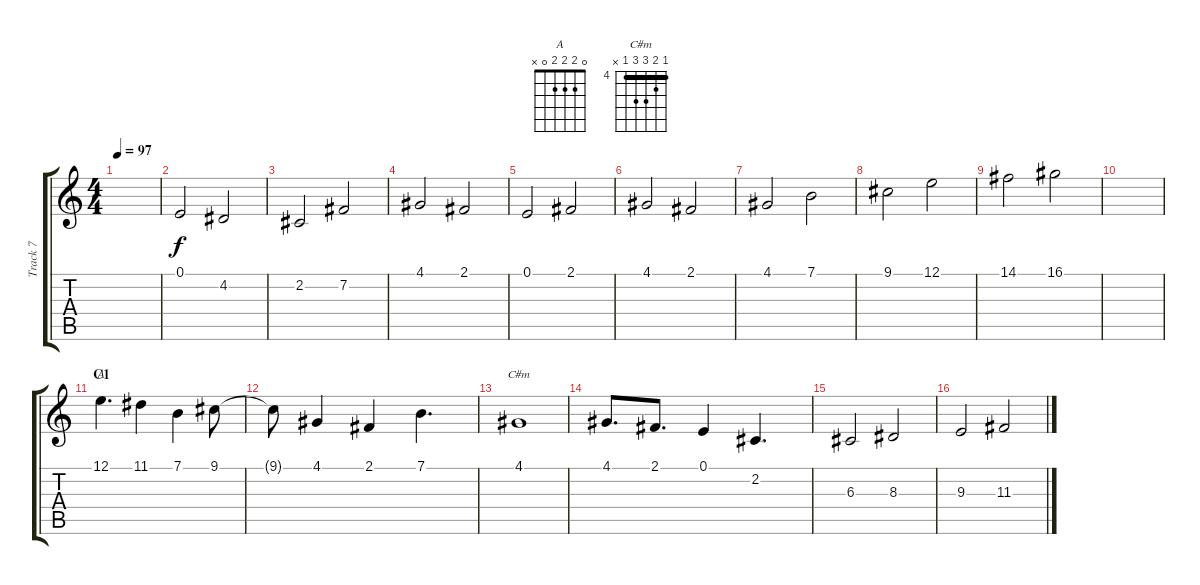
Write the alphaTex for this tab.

\track ("Track 7" "Track 7") {instrument tremolostrings}
\staff {score tabs}
\tuning (E4 B3 G3 D3 A2 E2) {hide}
\chord ("A" 0 2 2 2 0 x)
\chord ("C#m" 4 5 6 6 4 x) {firstfret 4 barre 4}
\ts (4 4)
\tempo 97
\clef g2
\ks c
|
0.1.2 4.2.2 |
2.2.2 7.2.2 |
4.1.2 2.1.2 |
0.1.2 2.1.2 |
4.1.2 2.1.2 |
4.1.2 7.1.2 |
9.1.2 12.1.2 |
14.1.2 16.1.2 |
|
\section ("" "C1")
12.1.4{d ch "A"} 11.1.4 7.1.4 9.1.8 |
9.1{t}.8 4.1.4 2.1.4 7.1.4{d} |
4.1.1{ch "C#m"} |
4.1.8{d} 2.1.8{d} 0.1.4 2.2.4{d} |
6.3.2 8.3.2 |
9.3.2 11.3.2
